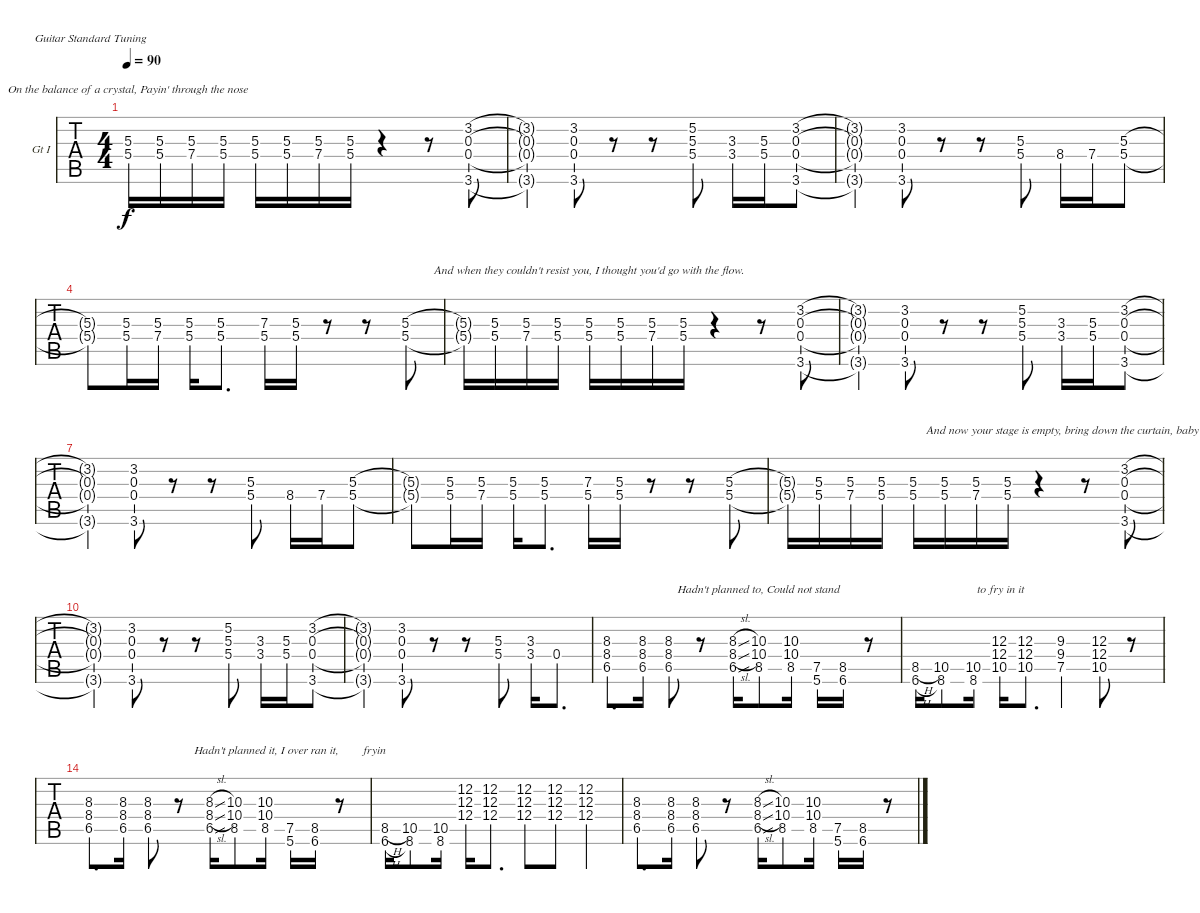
\bracketExtendMode nobrackets
\firstSystemTrackNameOrientation horizontal
\otherSystemsTrackNameOrientation horizontal
\defaultBarNumberDisplay FirstOfSystem
\track ("Guitar I" "Gt I") {instrument overdrivenguitar}
\staff {tabs}
\tuning (E4 B3 G3 D3 A2 E2)
\ts (4 4)
\tempo 90
\clef g2
\ks c
(5.3{t} 5.4{t}).16{lyrics (0 "") lyrics (1 "") lyrics (2 "") lyrics (3 "On the balance of a crystal, Payin' through the nose") lyrics (4 "") dy f} (5.3 5.4).16{lyrics (0 "") lyrics (1 "") lyrics (2 "") lyrics (3 "") lyrics (4 "")} (5.3 7.4).16{lyrics (0 "") lyrics (1 "") lyrics (2 "") lyrics (3 "") lyrics (4 "")} (5.3 5.4).16{lyrics (0 "") lyrics (1 "") lyrics (2 "") lyrics (3 "") lyrics (4 "")} (5.3 5.4).16{lyrics (0 "") lyrics (1 "") lyrics (2 "") lyrics (3 "") lyrics (4 "")} (5.3 5.4).16{lyrics (0 "") lyrics (1 "") lyrics (2 "") lyrics (3 "") lyrics (4 "")} (5.3 7.4).16{lyrics (0 "") lyrics (1 "") lyrics (2 "") lyrics (3 "") lyrics (4 "")} (5.3 5.4).16{lyrics (0 "") lyrics (1 "") lyrics (2 "") lyrics (3 "") lyrics (4 "")} r.4 r.8 (3.2 0.3 0.4 3.6).8{lyrics (0 "") lyrics (1 "") lyrics (2 "") lyrics (3 "") lyrics (4 "")} |
(3.2{t} 0.3{t} 0.4{t} 3.6{t}).4{lyrics (0 "") lyrics (1 "") lyrics (2 "") lyrics (3 "") lyrics (4 "")} (3.2 0.3 0.4 3.6).8{lyrics (0 "") lyrics (1 "") lyrics (2 "") lyrics (3 "") lyrics (4 "")} r.8 r.8 (5.2 5.3 5.4).8{lyrics (0 "") lyrics (1 "") lyrics (2 "") lyrics (3 "") lyrics (4 "")} (3.3 3.4).16{lyrics (0 "") lyrics (1 "") lyrics (2 "") lyrics (3 "") lyrics (4 "")} (5.3 5.4).16{lyrics (0 "") lyrics (1 "") lyrics (2 "") lyrics (3 "") lyrics (4 "")} (3.2 0.3 0.4 3.6).8{lyrics (0 "") lyrics (1 "") lyrics (2 "") lyrics (3 "") lyrics (4 "")} |
(3.2{t} 0.3{t} 0.4{t} 3.6{t}).4{lyrics (0 "") lyrics (1 "") lyrics (2 "") lyrics (3 "") lyrics (4 "")} (3.2 0.3 0.4 3.6).8{lyrics (0 "") lyrics (1 "") lyrics (2 "") lyrics (3 "") lyrics (4 "")} r.8 r.8 (5.3 5.4).8{lyrics (0 "") lyrics (1 "") lyrics (2 "") lyrics (3 "") lyrics (4 "")} 8.4.16{lyrics (0 "") lyrics (1 "") lyrics (2 "") lyrics (3 "") lyrics (4 "")} 7.4.16{lyrics (0 "") lyrics (1 "") lyrics (2 "") lyrics (3 "") lyrics (4 "")} (5.3 5.4).8{lyrics (0 "") lyrics (1 "") lyrics (2 "") lyrics (3 "") lyrics (4 "")} |
(5.3{t} 5.4{t}).8{lyrics (0 "") lyrics (1 "") lyrics (2 "") lyrics (3 "") lyrics (4 "")} (5.3 5.4).16{lyrics (0 "") lyrics (1 "") lyrics (2 "") lyrics (3 "") lyrics (4 "")} (5.3 7.4).16{lyrics (0 "") lyrics (1 "") lyrics (2 "") lyrics (3 "") lyrics (4 "")} (5.3 5.4).16{lyrics (0 "") lyrics (1 "") lyrics (2 "") lyrics (3 "") lyrics (4 "")} (5.3 5.4).8{d lyrics (0 "") lyrics (1 "") lyrics (2 "") lyrics (3 "") lyrics (4 "")} (7.3 5.4).16{lyrics (0 "") lyrics (1 "") lyrics (2 "") lyrics (3 "") lyrics (4 "")} (5.3 5.4).16{lyrics (0 "") lyrics (1 "") lyrics (2 "") lyrics (3 "") lyrics (4 "")} r.8 r.8 (5.3 5.4).8{lyrics (0 "") lyrics (1 "") lyrics (2 "") lyrics (3 "") lyrics (4 "")} |
(5.3{t} 5.4{t}).16{lyrics (0 "") lyrics (1 "") lyrics (2 "") lyrics (3 "") lyrics (4 "")} (5.3 5.4).16{lyrics (0 "") lyrics (1 "") lyrics (2 "") lyrics (3 "") lyrics (4 "")} (5.3 7.4).16{lyrics (0 "") lyrics (1 "") lyrics (2 "") lyrics (3 "") lyrics (4 "")} (5.3 5.4).16{lyrics (0 "") lyrics (1 "") lyrics (2 "") lyrics (3 "") lyrics (4 "")} (5.3 5.4).16{lyrics (0 "") lyrics (1 "") lyrics (2 "") lyrics (3 "And when they couldn't resist you, I thought you'd go with the flow.") lyrics (4 "")} (5.3 5.4).16{lyrics (0 "") lyrics (1 "") lyrics (2 "") lyrics (3 "") lyrics (4 "")} (5.3 7.4).16{lyrics (0 "") lyrics (1 "") lyrics (2 "") lyrics (3 "") lyrics (4 "")} (5.3 5.4).16{lyrics (0 "") lyrics (1 "") lyrics (2 "") lyrics (3 "") lyrics (4 "")} r.4 r.8 (3.2 0.3 0.4 3.6).8{lyrics (0 "") lyrics (1 "") lyrics (2 "") lyrics (3 "") lyrics (4 "")} |
(3.2{t} 0.3{t} 0.4{t} 3.6{t}).4{lyrics (0 "") lyrics (1 "") lyrics (2 "") lyrics (3 "") lyrics (4 "")} (3.2 0.3 0.4 3.6).8{lyrics (0 "") lyrics (1 "") lyrics (2 "") lyrics (3 "") lyrics (4 "")} r.8 r.8 (5.2 5.3 5.4).8{lyrics (0 "") lyrics (1 "") lyrics (2 "") lyrics (3 "") lyrics (4 "")} (3.3 3.4).16{lyrics (0 "") lyrics (1 "") lyrics (2 "") lyrics (3 "") lyrics (4 "")} (5.3 5.4).16{lyrics (0 "") lyrics (1 "") lyrics (2 "") lyrics (3 "") lyrics (4 "")} (3.2 0.3 0.4 3.6).8{lyrics (0 "") lyrics (1 "") lyrics (2 "") lyrics (3 "") lyrics (4 "")} |
(3.2{t} 0.3{t} 0.4{t} 3.6{t}).4{lyrics (0 "") lyrics (1 "") lyrics (2 "") lyrics (3 "") lyrics (4 "")} (3.2 0.3 0.4 3.6).8{lyrics (0 "") lyrics (1 "") lyrics (2 "") lyrics (3 "") lyrics (4 "")} r.8 r.8 (5.3 5.4).8{lyrics (0 "") lyrics (1 "") lyrics (2 "") lyrics (3 "") lyrics (4 "")} 8.4.16{lyrics (0 "") lyrics (1 "") lyrics (2 "") lyrics (3 "") lyrics (4 "")} 7.4.16{lyrics (0 "") lyrics (1 "") lyrics (2 "") lyrics (3 "") lyrics (4 "")} (5.3 5.4).8{lyrics (0 "") lyrics (1 "") lyrics (2 "") lyrics (3 "") lyrics (4 "")} |
(5.3{t} 5.4{t}).8{lyrics (0 "") lyrics (1 "") lyrics (2 "") lyrics (3 "") lyrics (4 "")} (5.3 5.4).16{lyrics (0 "") lyrics (1 "") lyrics (2 "") lyrics (3 "") lyrics (4 "")} (5.3 7.4).16{lyrics (0 "") lyrics (1 "") lyrics (2 "") lyrics (3 "") lyrics (4 "")} (5.3 5.4).16{lyrics (0 "") lyrics (1 "") lyrics (2 "") lyrics (3 "") lyrics (4 "")} (5.3 5.4).8{d lyrics (0 "") lyrics (1 "") lyrics (2 "") lyrics (3 "") lyrics (4 "")} (7.3 5.4).16{lyrics (0 "") lyrics (1 "") lyrics (2 "") lyrics (3 "") lyrics (4 "")} (5.3 5.4).16{lyrics (0 "") lyrics (1 "") lyrics (2 "") lyrics (3 "") lyrics (4 "")} r.8 r.8 (5.3 5.4).8{lyrics (0 "") lyrics (1 "") lyrics (2 "") lyrics (3 "") lyrics (4 "")} |
(5.3{t} 5.4{t}).16{lyrics (0 "") lyrics (1 "") lyrics (2 "") lyrics (3 "") lyrics (4 "")} (5.3 5.4).16{lyrics (0 "") lyrics (1 "") lyrics (2 "") lyrics (3 "") lyrics (4 "")} (5.3 7.4).16{lyrics (0 "") lyrics (1 "") lyrics (2 "") lyrics (3 "") lyrics (4 "")} (5.3 5.4).16{lyrics (0 "") lyrics (1 "") lyrics (2 "") lyrics (3 "") lyrics (4 "")} (5.3 5.4).16{lyrics (0 "") lyrics (1 "") lyrics (2 "") lyrics (3 "") lyrics (4 "")} (5.3 5.4).16{lyrics (0 "") lyrics (1 "") lyrics (2 "") lyrics (3 "") lyrics (4 "")} (5.3 7.4).16{lyrics (0 "") lyrics (1 "") lyrics (2 "") lyrics (3 "") lyrics (4 "")} (5.3 5.4).16{lyrics (0 "") lyrics (1 "") lyrics (2 "") lyrics (3 "") lyrics (4 "")} r.4 r.8 (3.2 0.3 0.4 3.6).8{lyrics (0 "") lyrics (1 "") lyrics (2 "") lyrics (3 "And now your stage is empty, bring down the curtain, baby please. Fold up your show") lyrics (4 "")} |
(3.2{t} 0.3{t} 0.4{t} 3.6{t}).4{lyrics (0 "") lyrics (1 "") lyrics (2 "") lyrics (3 "") lyrics (4 "")} (3.2 0.3 0.4 3.6).8{lyrics (0 "") lyrics (1 "") lyrics (2 "") lyrics (3 "") lyrics (4 "")} r.8 r.8 (5.2 5.3 5.4).8{lyrics (0 "") lyrics (1 "") lyrics (2 "") lyrics (3 "") lyrics (4 "")} (3.3 3.4).16{lyrics (0 "") lyrics (1 "") lyrics (2 "") lyrics (3 "") lyrics (4 "")} (5.3 5.4).16{lyrics (0 "") lyrics (1 "") lyrics (2 "") lyrics (3 "") lyrics (4 "")} (3.2 0.3 0.4 3.6).8{lyrics (0 "") lyrics (1 "") lyrics (2 "") lyrics (3 "") lyrics (4 "")} |
(3.2{t} 0.3{t} 0.4{t} 3.6{t}).4{lyrics (0 "") lyrics (1 "") lyrics (2 "") lyrics (3 "") lyrics (4 "")} (3.2 0.3 0.4 3.6).8{lyrics (0 "") lyrics (1 "") lyrics (2 "") lyrics (3 "") lyrics (4 "")} r.8 r.8 (5.3 5.4).8{lyrics (0 "") lyrics (1 "") lyrics (2 "") lyrics (3 "") lyrics (4 "")} (3.3 3.4).16{lyrics (0 "") lyrics (1 "") lyrics (2 "") lyrics (3 "") lyrics (4 "")} 0.4.8{d lyrics (0 "") lyrics (1 "") lyrics (2 "") lyrics (3 "") lyrics (4 "")} |
(8.3 8.4 6.5).8{d lyrics (0 "") lyrics (1 "") lyrics (2 "") lyrics (3 "") lyrics (4 "")} (8.3 8.4 6.5).16{lyrics (0 "") lyrics (1 "") lyrics (2 "") lyrics (3 "") lyrics (4 "")} (8.3 8.4 6.5).8{lyrics (0 "") lyrics (1 "") lyrics (2 "") lyrics (3 "") lyrics (4 "")} r.8 (8.3{sl} 8.4{sl} 6.5{sl}).16{lyrics (0 "") lyrics (1 "") lyrics (2 "") lyrics (3 "") lyrics (4 "") legatoorigin} (10.3 10.4 8.5).8{lyrics (0 "") lyrics (1 "") lyrics (2 "") lyrics (3 "Hadn't planned to, Could not stand") lyrics (4 "")} (10.3 10.4 8.5).16{lyrics (0 "") lyrics (1 "") lyrics (2 "") lyrics (3 "") lyrics (4 "")} (7.5 5.6).16{lyrics (0 "") lyrics (1 "") lyrics (2 "") lyrics (3 "") lyrics (4 "")} (8.5 6.6).16{lyrics (0 "") lyrics (1 "") lyrics (2 "") lyrics (3 "") lyrics (4 "")} r.8 |
(8.5{h} 6.6{h}).16{lyrics (0 "") lyrics (1 "") lyrics (2 "") lyrics (3 "") lyrics (4 "")} (10.5 8.6).8{lyrics (0 "") lyrics (1 "") lyrics (2 "") lyrics (3 "") lyrics (4 "")} (10.5 8.6).16{lyrics (0 "") lyrics (1 "") lyrics (2 "") lyrics (3 "") lyrics (4 "")} (12.3 12.4 10.5).16{lyrics (0 "") lyrics (1 "") lyrics (2 "") lyrics (3 " to fry in it") lyrics (4 "")} (12.3 12.4 10.5).8{d lyrics (0 "") lyrics (1 "") lyrics (2 "") lyrics (3 "") lyrics (4 "")} (9.3 9.4 7.5).4{lyrics (0 "") lyrics (1 "") lyrics (2 "") lyrics (3 "") lyrics (4 "")} (12.3 12.4 10.5).8{lyrics (0 "") lyrics (1 "") lyrics (2 "") lyrics (3 "") lyrics (4 "")} r.8 |
(8.3 8.4 6.5).8{d lyrics (0 "") lyrics (1 "") lyrics (2 "") lyrics (3 "") lyrics (4 "")} (8.3 8.4 6.5).16{lyrics (0 "") lyrics (1 "") lyrics (2 "") lyrics (3 "") lyrics (4 "")} (8.3 8.4 6.5).8{lyrics (0 "") lyrics (1 "") lyrics (2 "") lyrics (3 "") lyrics (4 "")} r.8 (8.3{sl} 8.4{sl} 6.5{sl}).16{lyrics (0 "") lyrics (1 "") lyrics (2 "") lyrics (3 "") lyrics (4 "") legatoorigin} (10.3 10.4 8.5).8{lyrics (0 "") lyrics (1 "") lyrics (2 "") lyrics (3 "") lyrics (4 "")} (10.3 10.4 8.5).16{lyrics (0 "") lyrics (1 "") lyrics (2 "") lyrics (3 "") lyrics (4 "")} (7.5 5.6).16{lyrics (0 "") lyrics (1 "") lyrics (2 "") lyrics (3 "Hadn't planned it, I over ran it,        fryin") lyrics (4 "")} (8.5 6.6).16{lyrics (0 "") lyrics (1 "") lyrics (2 "") lyrics (3 "") lyrics (4 "")} r.8 |
(8.5{h} 6.6{h}).16{lyrics (0 "") lyrics (1 "") lyrics (2 "") lyrics (3 "") lyrics (4 "")} (10.5 8.6).8{lyrics (0 "") lyrics (1 "") lyrics (2 "") lyrics (3 "") lyrics (4 "")} (10.5 8.6).16{lyrics (0 "") lyrics (1 "") lyrics (2 "") lyrics (3 "") lyrics (4 "")} (12.2 12.3 12.4).16{lyrics (0 "") lyrics (1 "") lyrics (2 "") lyrics (3 "") lyrics (4 "")} (12.2 12.3 12.4).8{d lyrics (0 "") lyrics (1 "") lyrics (2 "") lyrics (3 "") lyrics (4 "")} (12.2 12.3 12.4).8{lyrics (0 "") lyrics (1 "") lyrics (2 "") lyrics (3 "") lyrics (4 "")} (12.2 12.3 12.4).8{lyrics (0 "") lyrics (1 "") lyrics (2 "") lyrics (3 "") lyrics (4 "")} (12.2 12.3 12.4).4{lyrics (0 "") lyrics (1 "") lyrics (2 "") lyrics (3 "") lyrics (4 "")} |
(8.3 8.4 6.5).8{d lyrics (0 "") lyrics (1 "") lyrics (2 "") lyrics (3 "") lyrics (4 "")} (8.3 8.4 6.5).16{lyrics (0 "") lyrics (1 "") lyrics (2 "") lyrics (3 "") lyrics (4 "")} (8.3 8.4 6.5).8{lyrics (0 "") lyrics (1 "") lyrics (2 "") lyrics (3 "") lyrics (4 "")} r.8 (8.3{sl} 8.4{sl} 6.5{sl}).16{lyrics (0 "") lyrics (1 "") lyrics (2 "") lyrics (3 "") lyrics (4 "") legatoorigin} (10.3 10.4 8.5).8{lyrics (0 "") lyrics (1 "") lyrics (2 "") lyrics (3 "") lyrics (4 "")} (10.3 10.4 8.5).16{lyrics (0 "") lyrics (1 "") lyrics (2 "") lyrics (3 "") lyrics (4 "")} (7.5 5.6).16{lyrics (0 "") lyrics (1 "") lyrics (2 "") lyrics (3 "") lyrics (4 "")} (8.5 6.6).16{lyrics (0 "") lyrics (1 "") lyrics (2 "") lyrics (3 "") lyrics (4 "")} r.8
